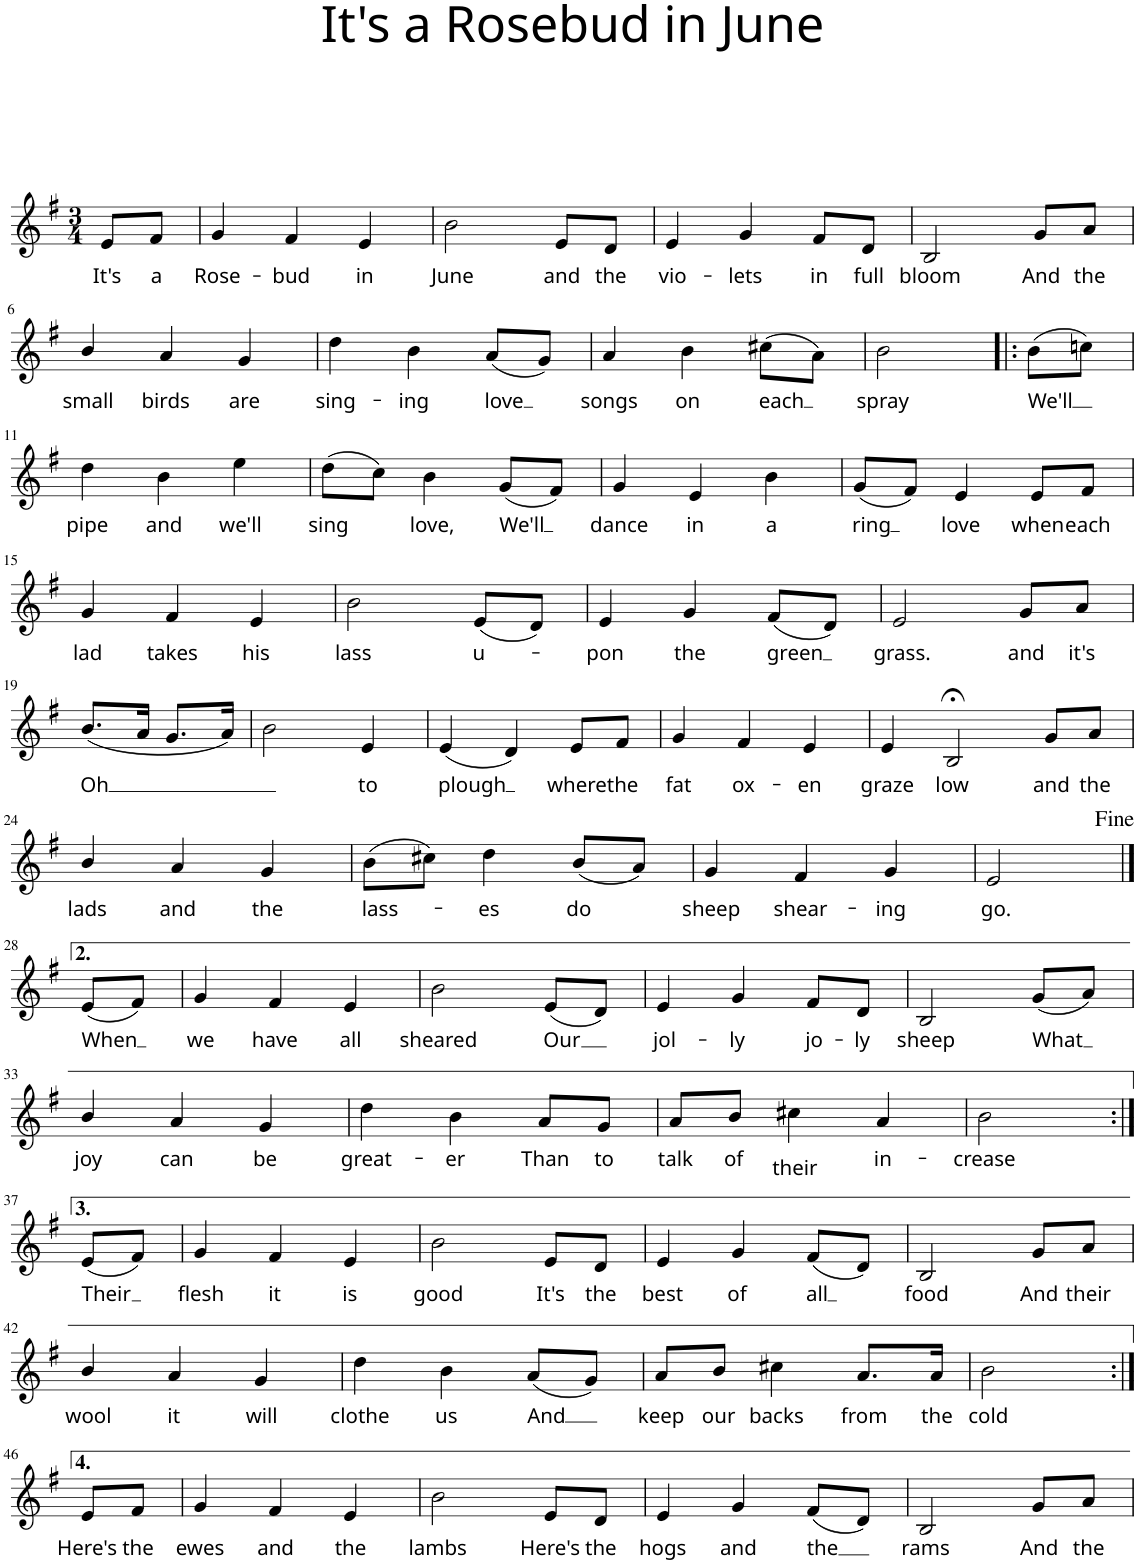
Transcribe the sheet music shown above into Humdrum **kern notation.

**kern	**text
*part1	*part1
*staff1	*staff1
*I"Violin	*
*I'Vln.	*
*clefG2	*
*k[f#]	*
*M3/4	*
=1	=1
!	!LO:LY:b
8e/L	It's
!	!LO:LY:b
8f#/J	a
=2	=2
!	!LO:LY:b
4g/	Rose-
!	!LO:LY:b
4f#/	-bud
!	!LO:LY:b
4e/	in
=3	=3
!	!LO:LY:b
2b\	June
!	!LO:LY:b
8e/L	and
!	!LO:LY:b
8d/J	the
=4	=4
!	!LO:LY:b
4e/	vio-
!	!LO:LY:b
4g/	-lets
!	!LO:LY:b
8f#/L	in
!	!LO:LY:b
8d/J	full
=5	=5
!	!LO:LY:b
2B/	bloom
!	!LO:LY:b
8g/L	And
!	!LO:LY:b
8a/J	the
!!LO:LB:g=z
=6	=6
!	!LO:LY:b
4b/	small
!	!LO:LY:b
4a/	birds
!	!LO:LY:b
4g/	are
=7	=7
!	!LO:LY:b
4dd\	sing-
!	!LO:LY:b
4b\	-ing
!	!LO:LY:b
(8a/L	love
8g/J)	.
=8	=8
!	!LO:LY:b
4a/	songs
!	!LO:LY:b
4b\	on
!	!LO:LY:b
(8cc#X\L	each
8a\J)	.
=9	=9
!	!LO:LY:b
2b\	spray
=10!|:	=10!|:
!	!LO:LY:b
(8b\L	We'll
8ccn\J)	.
!!LO:LB:g=z
=11	=11
!	!LO:LY:b
4dd\	pipe
!	!LO:LY:b
4b\	and
!	!LO:LY:b
4ee\	we'll
=12	=12
!	!LO:LY:b
(8dd\L	sing
8cc\J)	.
!	!LO:LY:b
4b\	love,
!	!LO:LY:b
(8g/L	We'll
8f#/J)	.
=13	=13
!	!LO:LY:b
4g/	dance
!	!LO:LY:b
4e/	in
!	!LO:LY:b
4b\	a
=14	=14
!	!LO:LY:b
(8g/L	ring
8f#/J)	.
!	!LO:LY:b
4e/	love
!	!LO:LY:b
8e/L	when
!	!LO:LY:b
8f#/J	each
!!LO:LB:g=z
=15	=15
!	!LO:LY:b
4g/	lad
!	!LO:LY:b
4f#/	takes
!	!LO:LY:b
4e/	his
=16	=16
!	!LO:LY:b
2b\	lass
!	!LO:LY:b
(8e/L	u-
8d/J)	.
=17	=17
!	!LO:LY:b
4e/	pon
!	!LO:LY:b
4g/	the
!	!LO:LY:b
(8f#/L	green
8d/J)	.
=18	=18
!	!LO:LY:b
2e/	grass.
!	!LO:LY:b
8g/L	and
!	!LO:LY:b
8a/J	it's
!!LO:LB:g=z
=19	=19
!	!LO:LY:b
(8.b/L	Oh
16a/Jk	.
8.g/L	.
16a/Jk)	.
=20	=20
2b\	.
!	!LO:LY:b
4e/	to
=21	=21
!	!LO:LY:b
(4e/	plough
4d/)	.
!	!LO:LY:b
8e/L	where
!	!LO:LY:b
8f#/J	the
=22	=22
!	!LO:LY:b
4g/	fat
!	!LO:LY:b
4f#/	ox-
!	!LO:LY:b
4e/	-en
=23	=23
!	!LO:LY:b
4e/	graze
!	!LO:LY:b
2B;</	low
!	!LO:LY:b
8g/L	and
!	!LO:LY:b
8a/J	the
!!LO:LB:g=z
=24	=24
!	!LO:LY:b
4b/	lads
!	!LO:LY:b
4a/	and
!	!LO:LY:b
4g/	the
=25	=25
!	!LO:LY:b
(8b\L	lass-
8cc#X\J)	.
!	!LO:LY:b
4dd\	-es
!	!LO:LY:b
(8b/L	do
8a/J)	.
=26	=26
!	!LO:LY:b
4g/	sheep
!	!LO:LY:b
4f#/	shear-
!	!LO:LY:b
4g/	-ing
=27	=27
!	!LO:LY:b
2e/	go.
!!LO:LB:g=z
==28	==28
!	!LO:LY:b
(8e/L	When
8f#/J)	.
=29	=29
!	!LO:LY:b
4g/	we
!	!LO:LY:b
4f#/	have
!	!LO:LY:b
4e/	all
=30	=30
!	!LO:LY:b
2b\	sheared
!	!LO:LY:b
(8e/L	Our
8d/J)	.
=31	=31
!	!LO:LY:b
4e/	jol-
!	!LO:LY:b
4g/	-ly
!	!LO:LY:b
8f#/L	jo-
!	!LO:LY:b
8d/J	-ly
=32	=32
!	!LO:LY:b
2B/	sheep
!	!LO:LY:b
(8g/L	What
8a/J)	.
!!LO:LB:g=z
=33	=33
!	!LO:LY:b
4b/	joy
!	!LO:LY:b
4a/	can
!	!LO:LY:b
4g/	be
=34	=34
!	!LO:LY:b
4dd\	great-
!	!LO:LY:b
4b\	-er
!	!LO:LY:b
8a/L	Than
!	!LO:LY:b
8g/J	to
=35	=35
!	!LO:LY:b
8a/L	talk
!	!LO:LY:b
8b/J	of
!	!LO:LY:b
4cc#X\	their
!	!LO:LY:b
4a/	in-
=36	=36
!	!LO:LY:b
2b\	-crease
!!LO:LB:g=z
=37:|!	=37:|!
!	!LO:LY:b
(8e/L	Their
8f#/J)	.
=38	=38
!	!LO:LY:b
4g/	flesh
!	!LO:LY:b
4f#/	it
!	!LO:LY:b
4e/	is
=39	=39
!	!LO:LY:b
2b\	good
!	!LO:LY:b
8e/L	It's
!	!LO:LY:b
8d/J	the
=40	=40
!	!LO:LY:b
4e/	best
!	!LO:LY:b
4g/	of
!	!LO:LY:b
(8f#/L	all
8d/J)	.
=41	=41
!	!LO:LY:b
2B/	food
!	!LO:LY:b
8g/L	And
!	!LO:LY:b
8a/J	their
!!LO:LB:g=z
=42	=42
!	!LO:LY:b
4b/	wool
!	!LO:LY:b
4a/	it
!	!LO:LY:b
4g/	will
=43	=43
!	!LO:LY:b
4dd\	clothe
!	!LO:LY:b
4b\	us
!	!LO:LY:b
(8a/L	And
8g/J)	.
=44	=44
!	!LO:LY:b
8a/L	keep
!	!LO:LY:b
8b/J	our
!	!LO:LY:b
4cc#X\	backs
!	!LO:LY:b
8.a/L	from
!	!LO:LY:b
16a/Jk	the
=45	=45
!	!LO:LY:b
2b\	cold
!!LO:LB:g=z
=46:|!	=46:|!
!	!LO:LY:b
8e/L	Here's
!	!LO:LY:b
8f#/J	the
=47	=47
!	!LO:LY:b
4g/	ewes
!	!LO:LY:b
4f#/	and
!	!LO:LY:b
4e/	the
=48	=48
!	!LO:LY:b
2b\	lambs
!	!LO:LY:b
8e/L	Here's
!	!LO:LY:b
8d/J	the
=49	=49
!	!LO:LY:b
4e/	hogs
!	!LO:LY:b
4g/	and
!	!LO:LY:b
(8f#/L	the
8d/J)	.
=50	=50
!	!LO:LY:b
2B/	rams
!	!LO:LY:b
8g/L	And
!	!LO:LY:b
8a/J	the
=	=
*-	*-
